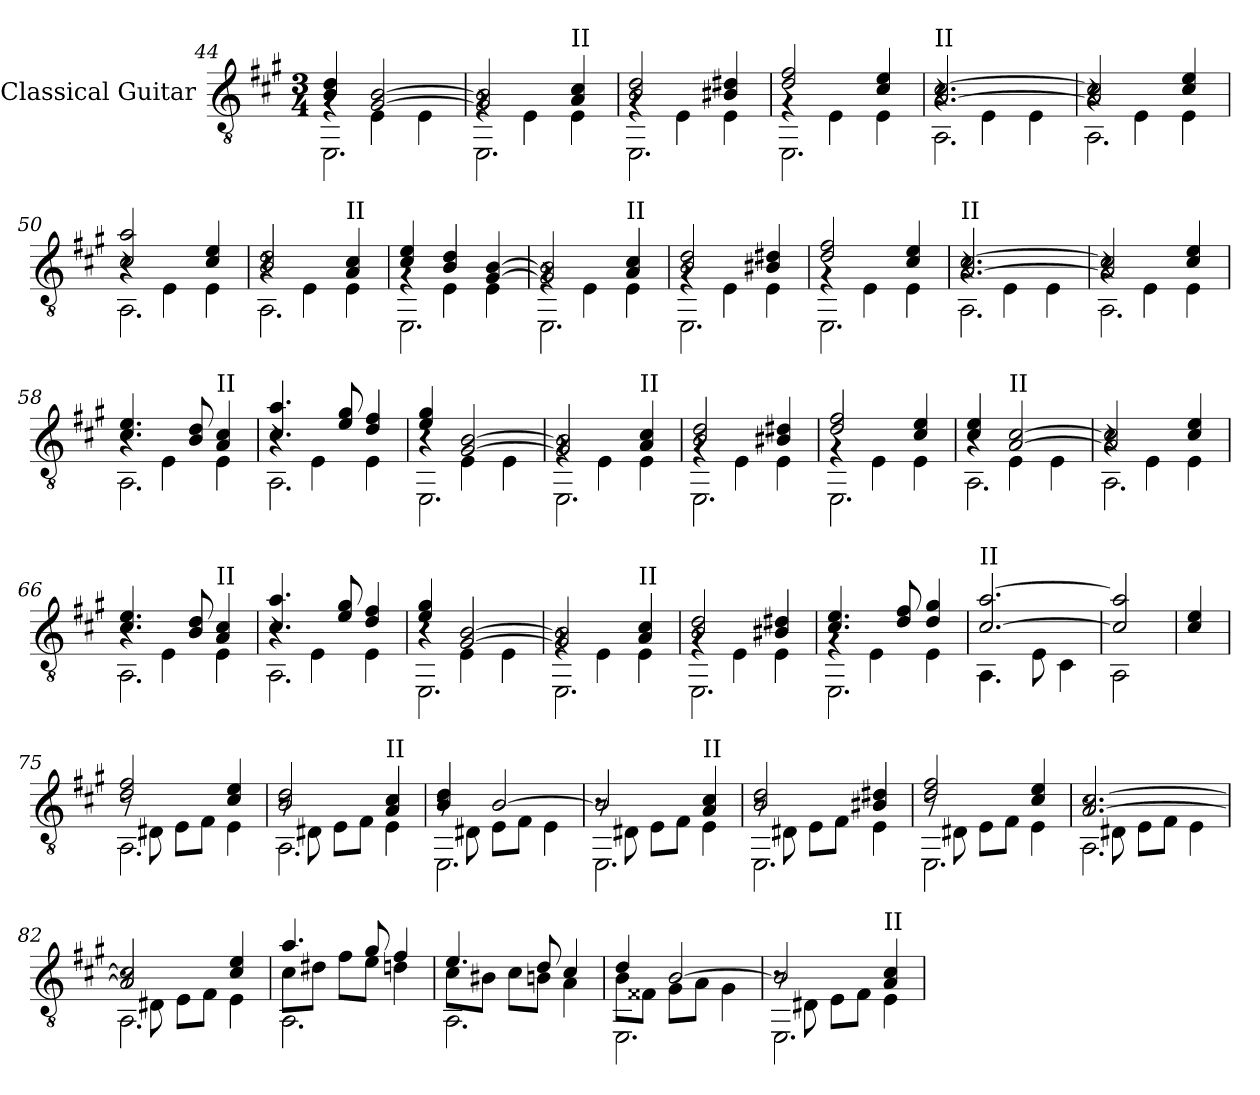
**kern
*part1
*staff1
*I"Classical Guitar
*I'Guit.
*clefGv2
*k[f#c#g#]
*M3/4
=44
*^
*	*^
4B/ 4d/	4rG	2.EE\
[2G#/ [2B/	4E\	.
.	4E\	.
=45	=45	=45
2G#/] 2B/]	4rG	2.EE\
.	4E\	.
!LO:TX:a:t=II	!	!
4A/ 4c#/	4E\	.
!!LO:LB:g=z	!!	!!
=46	=46	=46
2B/ 2d/	4rG	2.EE\
.	4E\	.
4B#X/ 4d#X/	4E\	.
=47	=47	=47
2d/ 2f#/	4rG	2.EE\
.	4E\	.
4c#/ 4e/	4E\	.
=48	=48	=48
!LO:TX:a:t=II	!	!
[2.A/ [2.c#/	4r	2.AA\
.	4E\	.
.	4E\	.
=49	=49	=49
2A/] 2c#/]	4r	2.AA\
.	4E\	.
4c#/ 4e/	4E\	.
=50	=50	=50
2c#/ 2a/	4r	2.AA\
.	4E\	.
4c#/ 4e/	4E\	.
=51	=51	=51
2B/ 2d/	4r	2.AA\
.	4E\	.
!LO:TX:a:t=II	!	!
4A/ 4c#/	4E\	.
=52	=52	=52
4c#/ 4e/	4rG	2.EE\
4B/ 4d/	4E\	.
[4G#/ [4B/	4E\	.
!!LO:LB:g=z	!!	!!
=53	=53	=53
2G#/] 2B/]	4rG	2.EE\
.	4E\	.
!LO:TX:a:t=II	!	!
4A/ 4c#/	4E\	.
=54	=54	=54
2B/ 2d/	4rG	2.EE\
.	4E\	.
4B#X/ 4d#X/	4E\	.
=55	=55	=55
2d/ 2f#/	4rG	2.EE\
.	4E\	.
4c#/ 4e/	4E\	.
=56	=56	=56
!LO:TX:a:t=II	!	!
[2.A/ [2.c#/	4r	2.AA\
.	4E\	.
.	4E\	.
=57	=57	=57
2A/] 2c#/]	4r	2.AA\
.	4E\	.
4c#/ 4e/	4E\	.
=58	=58	=58
4.c#/ 4.e/	4r	2.AA\
.	4E\	.
8B/ 8d/	.	.
!LO:TX:a:t=II	!	!
4A/ 4c#/	4E\	.
=59	=59	=59
4.c#/ 4.a/	4r	2.AA\
.	4E\	.
8e/ 8g#/	.	.
4d/ 4f#/	4E\	.
!!LO:LB:g=z	!!	!!
=60	=60	=60
4e/ 4g#/	4r	2.EE\
[2G#/ [2B/	4E\	.
.	4E\	.
=61	=61	=61
2G#/] 2B/]	4rG	2.EE\
.	4E\	.
!LO:TX:a:t=II	!	!
4A/ 4c#/	4E\	.
=62	=62	=62
2B/ 2d/	4rG	2.EE\
.	4E\	.
4B#X/ 4d#X/	4E\	.
=63	=63	=63
2d/ 2f#/	4rG	2.EE\
.	4E\	.
4c#/ 4e/	4E\	.
=64	=64	=64
4c#/ 4e/	4r	2.AA\
!LO:TX:a:t=II	!	!
[2A/ [2c#/	4E\	.
.	4E\	.
=65	=65	=65
2A/] 2c#/]	4r	2.AA\
.	4E\	.
4c#/ 4e/	4E\	.
=66	=66	=66
4.c#/ 4.e/	4r	2.AA\
.	4E\	.
8B/ 8d/	.	.
!LO:TX:a:t=II	!	!
4A/ 4c#/	4E\	.
!!LO:PB:g=z	!!	!!
=67	=67	=67
4.c#/ 4.a/	4r	2.AA\
.	4E\	.
8e/ 8g#/	.	.
4d/ 4f#/	4E\	.
=68	=68	=68
4e/ 4g#/	4r	2.EE\
[2G#/ [2B/	4E\	.
.	4E\	.
=69	=69	=69
2G#/] 2B/]	4rG	2.EE\
.	4E\	.
!LO:TX:a:t=II	!	!
4A/ 4c#/	4E\	.
=70	=70	=70
2B/ 2d/	4rG	2.EE\
.	4E\	.
4B#X/ 4d#X/	4E\	.
=71	=71	=71
4.c#/ 4.e/	4rG	2.EE\
.	4E\	.
8d/ 8f#/	.	.
4d/ 4g#/	4E\	.
*	*v	*v
=72	=72
!LO:TX:a:t=II	!
[2.c#/ [2.a/	4.AA\
.	8E\
.	4C#\
=73	=73
2c#/] 2a/]	2AA\
!!LO:LB:g=z	!!
=74	=74
!LO:TX:a:B:t=Variacone 1	!
*v	*v
4c#/ 4e/
=75
*^
*	*^
2d/ 2f#/	8r	2.AA\
.	8D#X\	.
.	8E\L	.
.	8F#\J	.
4c#/ 4e/	4E\	.
=76	=76	=76
2B/ 2d/	8r	2.AA\
.	8D#X\	.
.	8E\L	.
.	8F#\J	.
!LO:TX:a:t=II	!	!
4A/ 4c#/	4E\	.
=77	=77	=77
4B/ 4d/	8r	2.EE\
.	8D#X\	.
[2B/	8E\L	.
.	8F#\J	.
.	4E\	.
=78	=78	=78
2B/]	8r	2.EE\
.	8D#X\	.
.	8E\L	.
.	8F#\J	.
!LO:TX:a:t=II	!	!
4A/ 4c#/	4E\	.
!!LO:LB:g=z	!!	!!
=79	=79	=79
2B/ 2d/	8r	2.EE\
.	8D#X\	.
.	8E\L	.
.	8F#\J	.
4B#X/ 4d#X/	4E\	.
=80	=80	=80
2d/ 2f#/	8r	2.EE\
.	8D#X\	.
.	8E\L	.
.	8F#\J	.
4c#/ 4e/	4E\	.
=81	=81	=81
[2.A/ [2.c#/	8r	2.AA\
.	8D#X\	.
.	8E\L	.
.	8F#\J	.
.	4E\	.
=82	=82	=82
2A/] 2c#/]	8r	2.AA\
.	8D#X\	.
.	8E\L	.
.	8F#\J	.
4c#/ 4e/	4E\	.
=83	=83	=83
4.a/	8c#\L	2.AA\
.	8d#X\J	.
.	8f#\L	.
8g#/	8e\J	.
4f#/	4dn\	.
!!LO:LB:g=z	!!	!!
=84	=84	=84
4.e/	8c#\L	2.AA\
.	8B#X\J	.
.	8c#\L	.
8d/	8Bn\J	.
4c#/	4A\	.
=85	=85	=85
4d/	8B\L	2.EE\
.	8F##X\J	.
[2B/	8G#\L	.
.	8A\J	.
.	4G#\	.
=86	=86	=86
2B/]	8r	2.EE\
.	8D#X\	.
.	8E\L	.
.	8F#\J	.
!LO:TX:a:t=II	!	!
4A/ 4c#/	4E\	.
*v	*v	*v
=
*-
